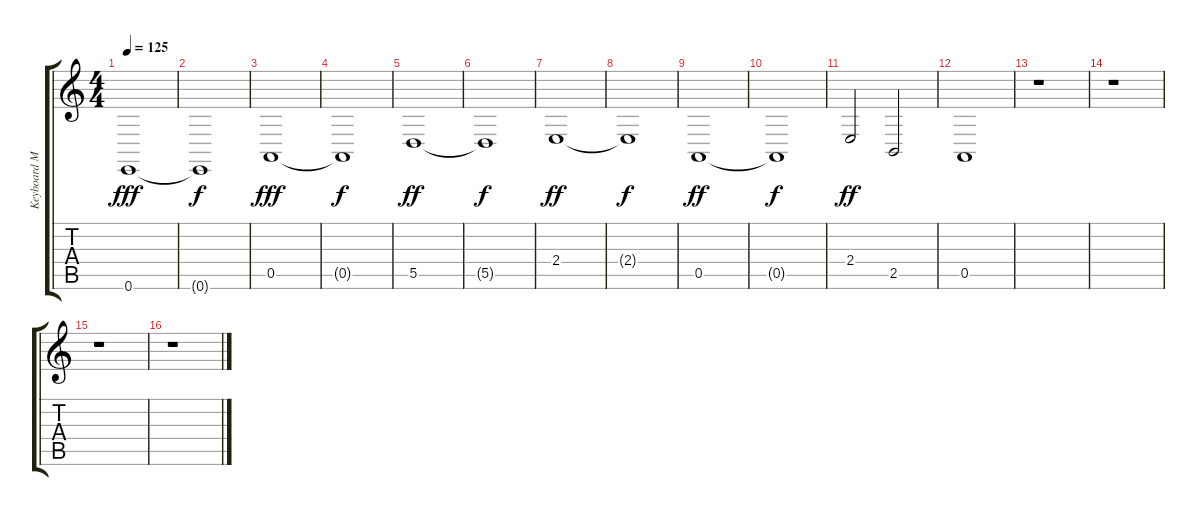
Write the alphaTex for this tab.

\track ("Keyboard Melody" "Keyboard M") {instrument whistle}
\staff {score tabs}
\tuning (E4 B3 G3 D3 A2 E2) {hide}
\ts (4 4)
\tempo 125
\clef g2
\ks c
0.6.1{dy fff} |
0.6{t}.1{dy f} |
0.5.1{dy fff} |
0.5{t}.1{dy f} |
5.5.1{dy ff instrument lead2sawtooth} |
5.5{t}.1{dy f} |
2.4.1{dy ff} |
2.4{t}.1{dy f} |
0.5.1{dy ff} |
0.5{t}.1{dy f} |
2.4.2{dy ff} 2.5.2 |
0.5.1 |
r.1{instrument whistle} |
r.1 |
r.1 |
r.1
